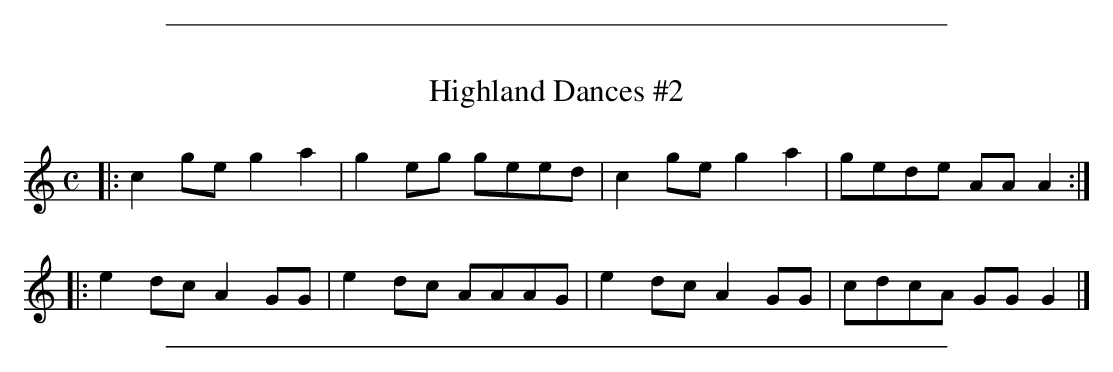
X:1
T: Highland Dances #2
M: C
L: 1/8
K: C
|: c2ge g2a2 | g2eg geed | c2ge g2a2 | gede AAA2 :|
|: e2dc A2GG | e2dc AAAG | e2dc A2GG | cdcA GGG2 |]
